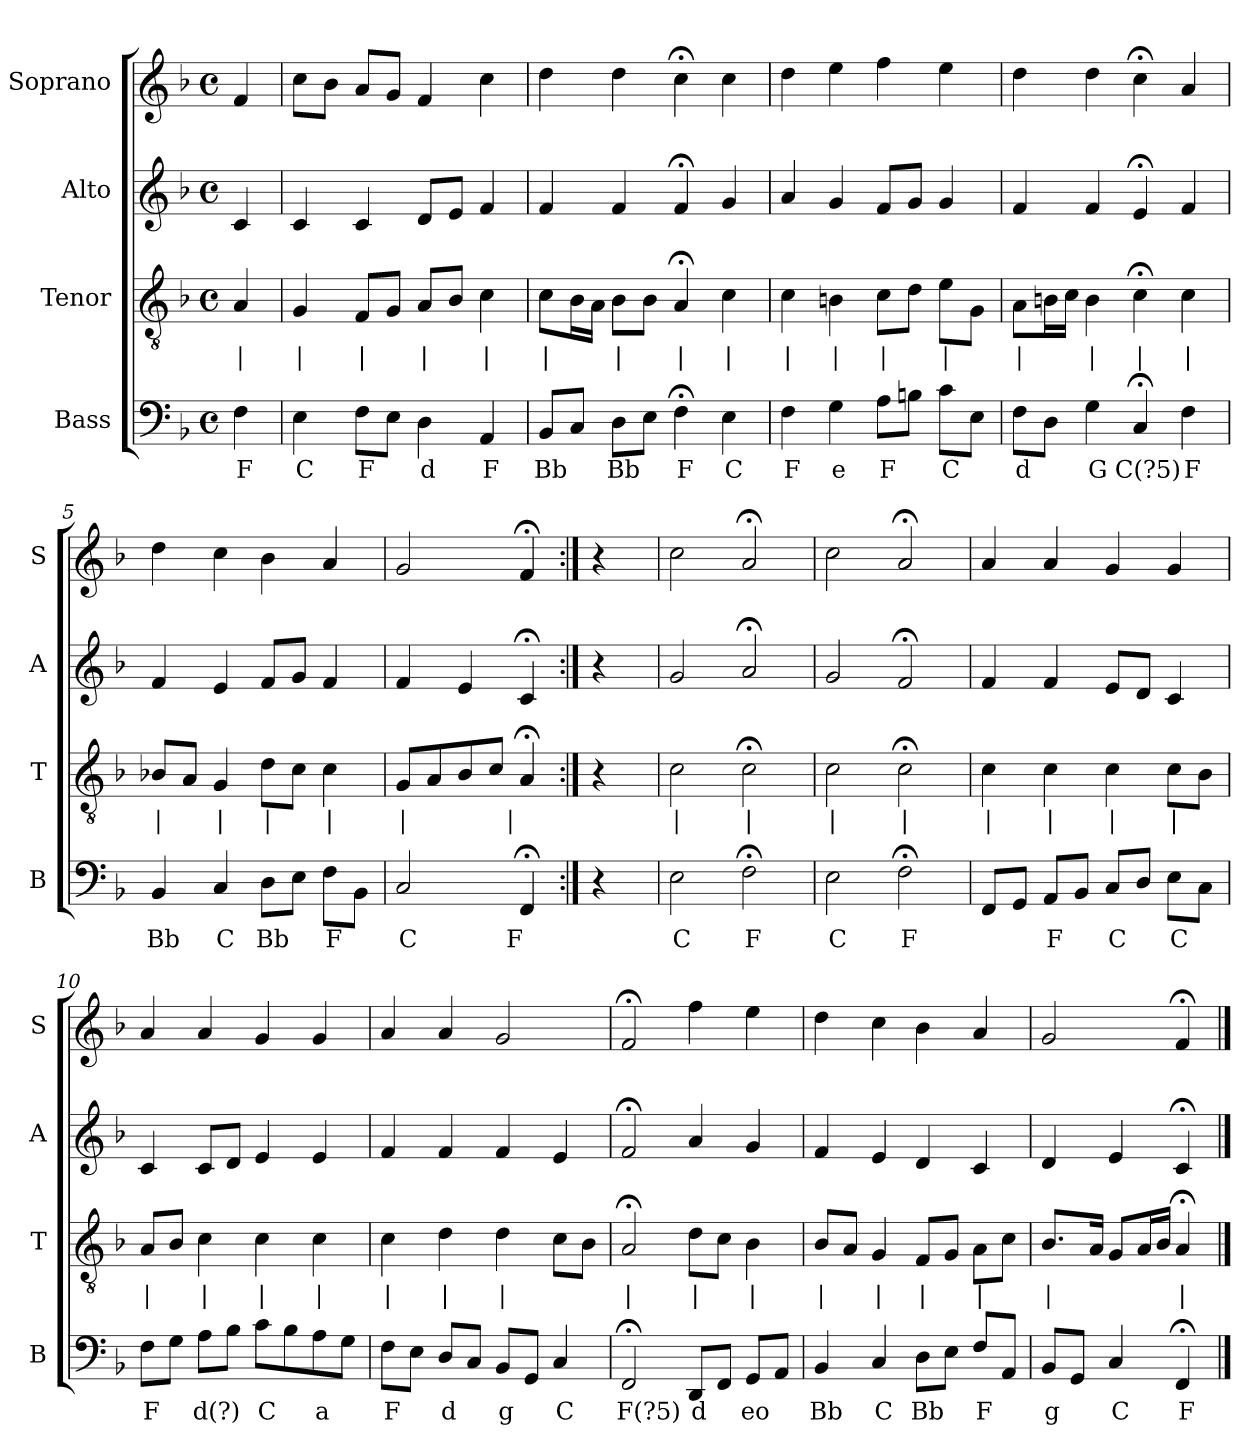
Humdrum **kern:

**kern	**text	**kern	**text	**kern	**kern
*part4	*part4	*part3	*part3	*part2	*part1
*staff4	*staff4	*staff3	*staff3	*staff2	*staff1
*I"Bass	*	*I"Tenor	*	*I"Alto	*I"Soprano
*I'B	*	*I'T	*	*I'A	*I'S
*clefF4	*	*clefGv2	*	*clefG2	*clefG2
*k[b-]	*	*k[b-]	*	*k[b-]	*k[b-]
*F:	*	*F:	*	*F:	*F:
*M4/4	*	*M4/4	*	*M4/4	*M4/4
*met(c)	*	*met(c)	*	*met(c)	*met(c)
*MM100	*	*MM100	*	*MM100	*MM100
=	=	=	=	=	=
4F	F	4A	|	4c	4f
=1	=1	=1	=1	=1	=1
4E	C	4G	|	4c	8ccL
.	.	.	.	.	8b-J
8FL	F	8FL	|	4c	8aL
8EJ	.	8GJ	.	.	8gJ
4D	d	8AL	|	8dL	4f
.	.	8B-J	.	8eJ	.
4AA	F	4c	|	4f	4cc
=2	=2	=2	=2	=2	=2
8BB-L	Bb	8cL	|	4f	4dd
8CJ	.	16B-L	.	.	.
.	.	16AJJ	.	.	.
8DL	Bb	8B-L	|	4f	4dd
8EJ	.	8B-J	.	.	.
4F;<	F	4A;<	|	4f;<	4cc;<
4E	C	4c	|	4g	4cc
=3	=3	=3	=3	=3	=3
4F	F	4c	|	4a	4dd
4G	e	4Bn	|	4g	4ee
8AL	F	8cL	|	8fL	4ff
8BnJ	.	8dJ	.	8gJ	.
8cL	C	8eL	|	4g	4ee
8EJ	.	8GJ	.	.	.
=4	=4	=4	=4	=4	=4
8FL	d	8AL	|	4f	4dd
8DJ	.	16BnL	.	.	.
.	.	16cJJ	.	.	.
4G	G	4B	|	4f	4dd
4C;<	C(?5)	4c;<	|	4e;<	4cc;<
4F	F	4c	|	4f	4a
=5	=5	=5	=5	=5	=5
4BB-	Bb	8B-XL	|	4f	4dd
.	.	8AJ	.	.	.
4C	C	4G	|	4e	4cc
8DL	Bb	8dL	|	8fL	4b-
8EJ	.	8cJ	.	8gJ	.
8FL	F	4c	|	4f	4a
8BB-J	.	.	.	.	.
=6	=6	=6	=6	=6	=6
2C	C	8GL	|	4f	2g
.	.	8A	.	.	.
.	.	8B-	.	4e	.
.	.	8cJ	.	.	.
4FF;<	F	4A;<	|	4c;<	4f;<
=:|!	=:|!	=:|!	=:|!	=:|!	=:|!
4r	.	4r	.	4r	4r
=7	=7	=7	=7	=7	=7
2E	C	2c	|	2g	2cc
2F;<	F	2c;<	|	2a;<	2a;<
=8	=8	=8	=8	=8	=8
2E	C	2c	|	2g	2cc
2F;<	F	2c;<	|	2f;<	2a;<
=9	=9	=9	=9	=9	=9
8FFL	.	4c	|	4f	4a
8GGJ	.	.	.	.	.
8AAL	F	4c	|	4f	4a
8BB-J	.	.	.	.	.
8CL	C	4c	|	8eL	4g
8DJ	.	.	.	8dJ	.
8EL	C	8cL	|	4c	4g
8CJ	.	8B-J	.	.	.
=10	=10	=10	=10	=10	=10
8FL	F	8AL	|	4c	4a
8GJ	.	8B-J	.	.	.
8AL	d(?)	4c	|	8cL	4a
8B-J	.	.	.	8dJ	.
8cL	C	4c	|	4e	4g
8B-	.	.	.	.	.
8A	a	4c	|	4e	4g
8GJ	.	.	.	.	.
=11	=11	=11	=11	=11	=11
8FL	F	4c	|	4f	4a
8EJ	.	.	.	.	.
8DL	d	4d	|	4f	4a
8CJ	.	.	.	.	.
8BB-L	g	4d	|	4f	2g
8GGJ	.	.	.	.	.
4C	C	8cL	.	4e	.
.	.	8B-J	.	.	.
=12	=12	=12	=12	=12	=12
2FF;<	F(?5)	2A;<	|	2f;<	2f;<
8DDL	d	8dL	|	4a	4ff
8FFJ	.	8cJ	.	.	.
8GGL	eo	4B-	|	4g	4ee
8AAJ	.	.	.	.	.
=13	=13	=13	=13	=13	=13
4BB-	Bb	8B-L	|	4f	4dd
.	.	8AJ	.	.	.
4C	C	4G	|	4e	4cc
8DL	Bb	8FL	|	4d	4b-
8EJ	.	8GJ	.	.	.
8FL	F	8AL	|	4c	4a
8AAJ	.	8cJ	.	.	.
=14	=14	=14	=14	=14	=14
8BB-L	g	8.B-L	|	4d	2g
8GGJ	.	.	.	.	.
.	.	16AJk	.	.	.
4C	C	8GL	.	4e	.
.	.	16AL	.	.	.
.	.	16B-JJ	.	.	.
4FF;<	F	4A;<	|	4c;<	4f;<
==	==	==	==	==	==
*-	*-	*-	*-	*-	*-
